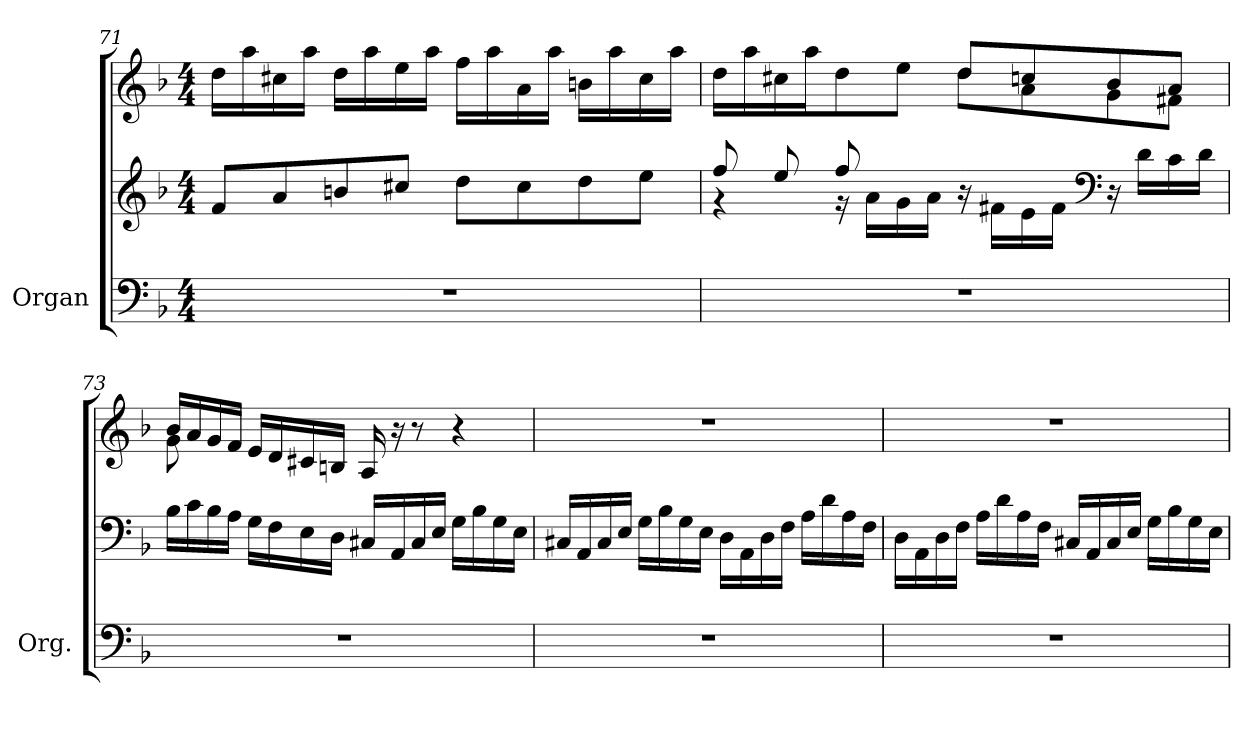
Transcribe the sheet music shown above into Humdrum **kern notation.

**kern	**kern	**kern
*part1	*part1	*part1
*staff3	*staff2	*staff1
*I"Organ	*	*
*I'Org.	*	*
!!LO:PB:g=z
*clefF4	*clefG2	*clefG2
*k[b-]	*k[b-]	*k[b-]
*F:	*F:	*F:
*M4/4	*M4/4	*M4/4
=71	=71	=71
1r	8f/L	16dd\LL
.	.	16aa\
.	8a/	16cc#X\
.	.	16aa\JJ
.	8bn/	16dd\LL
.	.	16aa\
.	8cc#X/J	16ee\
.	.	16aa\JJ
.	8dd\L	16ff\LL
.	.	16aa\
.	8cc#\	16a\
.	.	16aa\JJ
.	8dd\	16bn\LL
.	.	16aa\
.	8ee\J	16cc#\
.	.	16aa\JJ
=72	=72	=72
*	*^	*^
1r	8ff/L	4r	16dd\LL	4.ryy
.	.	.	16aa\	.
.	8ee/	.	16cc#X\	.
.	.	.	16aa\J	.
.	8ff/	16r	8dd\	.
.	.	16a\LL	.	.
.	2ryy	16g\	8ee\J	8cc\J
.	.	16a\JJ	.	.
.	.	16r	8dd/L	8dd\L
.	.	16f#X\LL	.	.
.	.	16e\	8ccn/	8a\
.	.	16f#\JJ	.	.
*	*clefF4	*	*	*
.	.	16r	8b-/	8g\
.	.	16d\LL	.	.
.	8ryy	16c\	8a/J	8f#\J
.	.	16d\JJ	.	.
*	*v	*v	*	*
!!LO:LB:g=z	!!
=73	=73	=73	=73
1r	16B-\LL	16b-/LL	8g\
.	16c\	16a/	.
.	16B-\	16g/	2..ryy
.	16A\JJ	16f/JJ	.
.	16G\LL	16e/LL	.
.	16F\	16d/	.
.	16E\	16c#X/	.
.	16D\JJ	16Bn/JJ	.
.	16C#X/LL	16A/	.
.	16AA/	16r	.
.	16C#/	8r	.
.	16E/JJ	.	.
.	16G\LL	4r	.
.	16B-\	.	.
.	16G\	.	.
.	16E\JJ	.	.
*	*	*v	*v
=74	=74	=74
1r	16C#X/LL	1r
.	16AA/	.
.	16C#/	.
.	16E/JJ	.
.	16G\LL	.
.	16B-\	.
.	16G\	.
.	16E\JJ	.
.	16D\LL	.
.	16AA\	.
.	16D\	.
.	16F\JJ	.
.	16A\LL	.
.	16d\	.
.	16A\	.
.	16F\JJ	.
!!LO:LB:g=z
=75	=75	=75
1r	16D\LL	1r
.	16AA\	.
.	16D\	.
.	16F\JJ	.
.	16A\LL	.
.	16d\	.
.	16A\	.
.	16F\JJ	.
.	16C#X/LL	.
.	16AA/	.
.	16C#/	.
.	16E/JJ	.
.	16G\LL	.
.	16B-\	.
.	16G\	.
.	16E\JJ	.
=	=	=
*-	*-	*-
